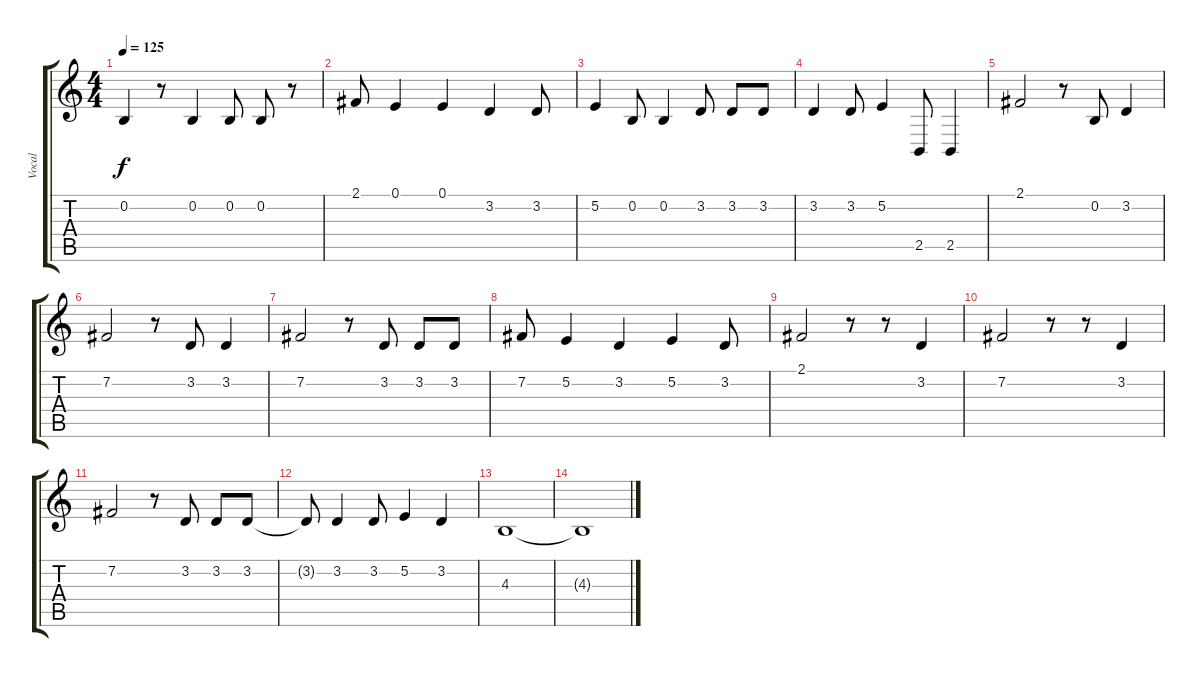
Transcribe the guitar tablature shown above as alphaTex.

\track ("Vocal" "Vocal") {instrument lead2sawtooth}
\staff {score tabs}
\tuning (E4 B3 G3 D3 A2 E2) {hide}
\ts (4 4)
\tempo 125
\clef g2
\ks c
0.2.4{dy f} r.8 0.2.4 0.2.8 0.2.8 r.8 |
2.1.8 0.1.4 0.1.4 3.2.4 3.2.8 |
5.2.4 0.2.8 0.2.4 3.2.8 3.2.8 3.2.8 |
3.2.4 3.2.8 5.2.4 2.5.8 2.5.4 |
2.1.2 r.8 0.2.8 3.2.4 |
7.2.2 r.8 3.2.8 3.2.4 |
7.2.2 r.8 3.2.8 3.2.8 3.2.8 |
7.2.8 5.2.4 3.2.4 5.2.4 3.2.8 |
2.1.2 r.8 r.8 3.2.4 |
7.2.2 r.8 r.8 3.2.4 |
7.2.2 r.8 3.2.8 3.2.8 3.2.8 |
3.2{t}.8 3.2.4 3.2.8 5.2.4 3.2.4 |
4.3.1 |
4.3{t}.1
